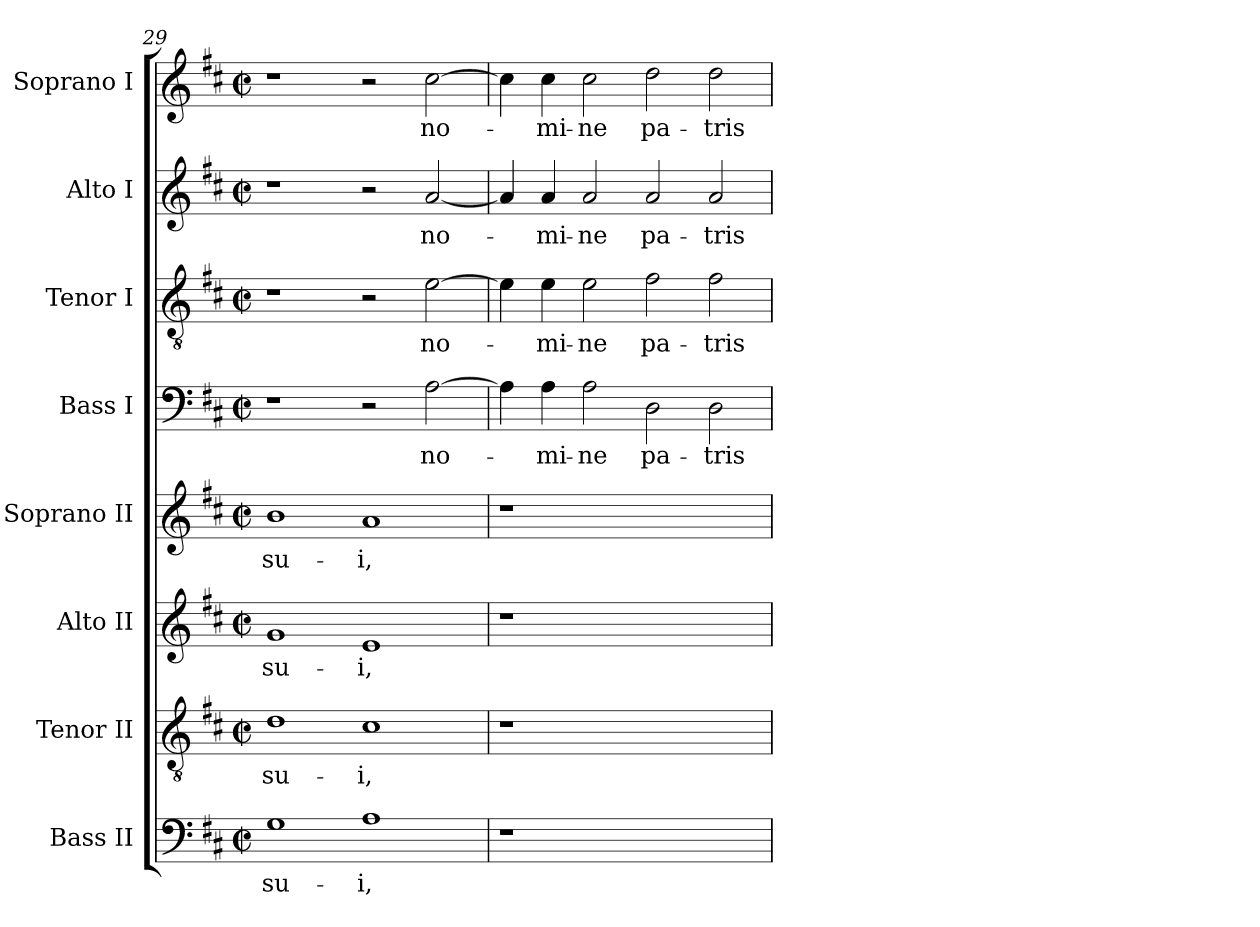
**kern	**text	**kern	**text	**kern	**text	**kern	**text	**kern	**text	**kern	**text	**kern	**text	**kern	**text
*part8	*part8	*part7	*part7	*part6	*part6	*part5	*part5	*part4	*part4	*part3	*part3	*part2	*part2	*part1	*part1
*staff8	*staff8	*staff7	*staff7	*staff6	*staff6	*staff5	*staff5	*staff4	*staff4	*staff3	*staff3	*staff2	*staff2	*staff1	*staff1
*I"Bass II	*	*I"Tenor II	*	*I"Alto II	*	*I"Soprano II	*	*I"Bass I	*	*I"Tenor I	*	*I"Alto I	*	*I"Soprano I	*
*I'B. II	*	*	*	*	*	*I'A. I	*	*	*	*	*	*I'T. I	*	*	*
*clefF4	*	*clefGv2	*	*clefG2	*	*clefG2	*	*clefF4	*	*clefGv2	*	*clefG2	*	*clefG2	*
*	*	*	*	*	*	*	*	*ITrd7c12	*	*	*	*ITrd7c12	*	*	*
*k[f#c#]	*	*k[f#c#]	*	*k[f#c#]	*	*k[f#c#]	*	*k[f#c#]	*	*k[f#c#]	*	*k[f#c#]	*	*k[f#c#]	*
*D:	*	*D:	*	*D:	*	*D:	*	*D:	*	*D:	*	*D:	*	*D:	*
*M2/2	*	*M2/2	*	*M2/2	*	*M2/2	*	*M2/2	*	*M2/2	*	*M2/2	*	*M2/2	*
*met(c|)	*	*met(c|)	*	*met(c|)	*	*met(c|)	*	*met(c|)	*	*met(c|)	*	*met(c|)	*	*met(c|)	*
=29	=29	=29	=29	=29	=29	=29	=29	=29	=29	=29	=29	=29	=29	=29	=29
!	!LO:LY:b:color=#000000	!	!	!	!	!	!	!	!	!	!	!	!	!	!
!	!	!	!LO:LY:b:color=#000000	!	!	!	!	!	!	!	!	!	!	!	!
!	!	!	!	!	!LO:LY:b:color=#000000	!	!	!	!	!	!	!	!	!	!
!	!	!	!	!	!	!	!LO:LY:b:color=#000000	!	!	!	!	!	!	!	!
1Gi	su-	1di	su-	1gi	su-	1bi	su-	1r	.	1r	.	1r	.	1r	.
!	!LO:LY:b:color=#000000	!	!	!	!	!	!	!	!	!	!	!	!	!	!
!	!	!	!LO:LY:b:color=#000000	!	!	!	!	!	!	!	!	!	!	!	!
!	!	!	!	!	!LO:LY:b:color=#000000	!	!	!	!	!	!	!	!	!	!
!	!	!	!	!	!	!	!LO:LY:b:color=#000000	!	!	!	!	!	!	!	!
1Ai	-i,	1c#i	-i,	1ei	-i,	1ai	-i,	2r	.	2r	.	2r	.	2r	.
!	!	!	!	!	!	!	!	!	!LO:LY:b:color=#000000	!	!	!	!	!	!
!	!	!	!	!	!	!	!	!	!	!	!LO:LY:b:color=#000000	!	!	!	!
!	!	!	!	!	!	!	!	!	!	!	!	!	!LO:LY:b:color=#000000	!	!
!	!	!	!	!	!	!	!	!	!	!	!	!	!	!	!LO:LY:b:color=#000000
.	.	.	.	.	.	.	.	[>2AAi\	no-	[>2ei\	no-	[<2Ai/	no-	[>2cc#i\	no-
=30	=30	=30	=30	=30	=30	=30	=30	=30	=30	=30	=30	=30	=30	=30	=30
!LO:N:vis=1	!	!LO:N:vis=1	!	!LO:N:vis=1	!	!LO:N:vis=1	!	!	!	!	!	!	!	!	!
1r	.	1r	.	1r	.	1r	.	4AAi\]	.	4ei\]	.	4Ai/]	.	4cc#i\]	.
!	!	!	!	!	!	!	!	!	!LO:LY:b:color=#000000	!	!	!	!	!	!
!	!	!	!	!	!	!	!	!	!	!	!LO:LY:b:color=#000000	!	!	!	!
!	!	!	!	!	!	!	!	!	!	!	!	!	!LO:LY:b:color=#000000	!	!
!	!	!	!	!	!	!	!	!	!	!	!	!	!	!	!LO:LY:b:color=#000000
.	.	.	.	.	.	.	.	4AAi\	-mi-	4ei\	-mi-	4Ai/	-mi-	4cc#i\	-mi-
!	!	!	!	!	!	!	!	!	!LO:LY:b:color=#000000	!	!	!	!	!	!
!	!	!	!	!	!	!	!	!	!	!	!LO:LY:b:color=#000000	!	!	!	!
!	!	!	!	!	!	!	!	!	!	!	!	!	!LO:LY:b:color=#000000	!	!
!	!	!	!	!	!	!	!	!	!	!	!	!	!	!	!LO:LY:b:color=#000000
.	.	.	.	.	.	.	.	2AAi\	-ne	2ei\	-ne	2Ai/	-ne	2cc#i\	-ne
!	!	!	!	!	!	!	!	!	!LO:LY:b:color=#000000	!	!	!	!	!	!
!	!	!	!	!	!	!	!	!	!	!	!LO:LY:b:color=#000000	!	!	!	!
!	!	!	!	!	!	!	!	!	!	!	!	!	!LO:LY:b:color=#000000	!	!
!	!	!	!	!	!	!	!	!	!	!	!	!	!	!	!LO:LY:b:color=#000000
1ryy	.	1ryy	.	1ryy	.	1ryy	.	2DDi\	pa-	2f#i\	pa-	2Ai/	pa-	2ddi\	pa-
!	!	!	!	!	!	!	!	!	!LO:LY:b:color=#000000	!	!	!	!	!	!
!	!	!	!	!	!	!	!	!	!	!	!LO:LY:b:color=#000000	!	!	!	!
!	!	!	!	!	!	!	!	!	!	!	!	!	!LO:LY:b:color=#000000	!	!
!	!	!	!	!	!	!	!	!	!	!	!	!	!	!	!LO:LY:b:color=#000000
.	.	.	.	.	.	.	.	2DDi\	-tris	2f#i\	-tris	2Ai/	-tris	2ddi\	-tris
=	=	=	=	=	=	=	=	=	=	=	=	=	=	=	=
*-	*-	*-	*-	*-	*-	*-	*-	*-	*-	*-	*-	*-	*-	*-	*-
